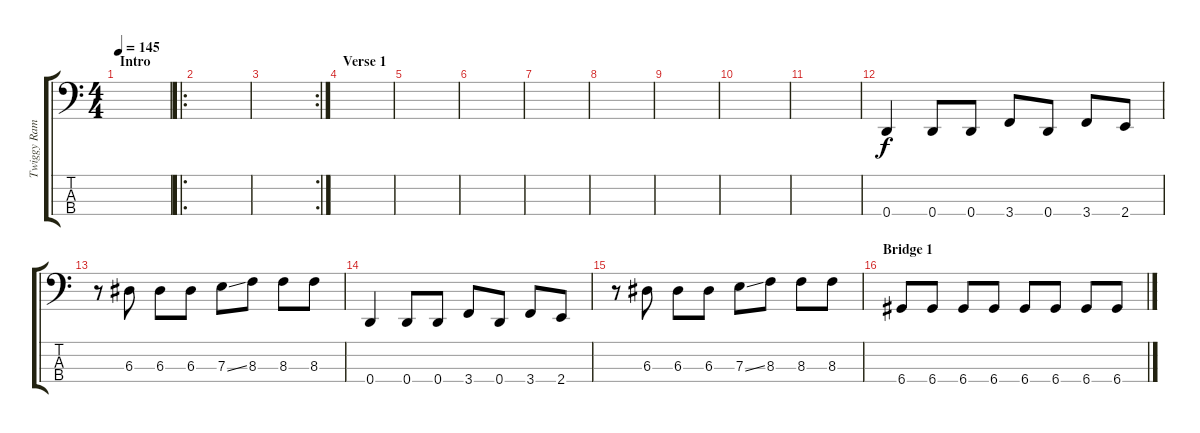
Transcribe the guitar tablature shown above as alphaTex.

\track ("Twiggy Ramirez [Bass]" "Twiggy Ram") {instrument synthbass2}
\staff {score tabs}
\tuning (G2 D2 A1 D1) {hide}
\ts (4 4)
\section ("" "Intro")
\tempo 145
\clef f4
\ks c
|
\ro
|
\rc 2
|
\section ("" "Verse 1")
|
|
|
|
|
|
|
|
0.4.4 0.4.8 0.4.8 3.4.8 0.4.8 3.4.8 2.4.8 |
r.8 6.3.8 6.3.8 6.3.8 7.3{ss}.8 8.3.8 8.3.8 8.3.8 |
0.4.4 0.4.8 0.4.8 3.4.8 0.4.8 3.4.8 2.4.8 |
r.8 6.3.8 6.3.8 6.3.8 7.3{ss}.8 8.3.8 8.3.8 8.3.8 |
\section ("" "Bridge 1")
6.4.8 6.4.8 6.4.8 6.4.8 6.4.8 6.4.8 6.4.8 6.4.8
